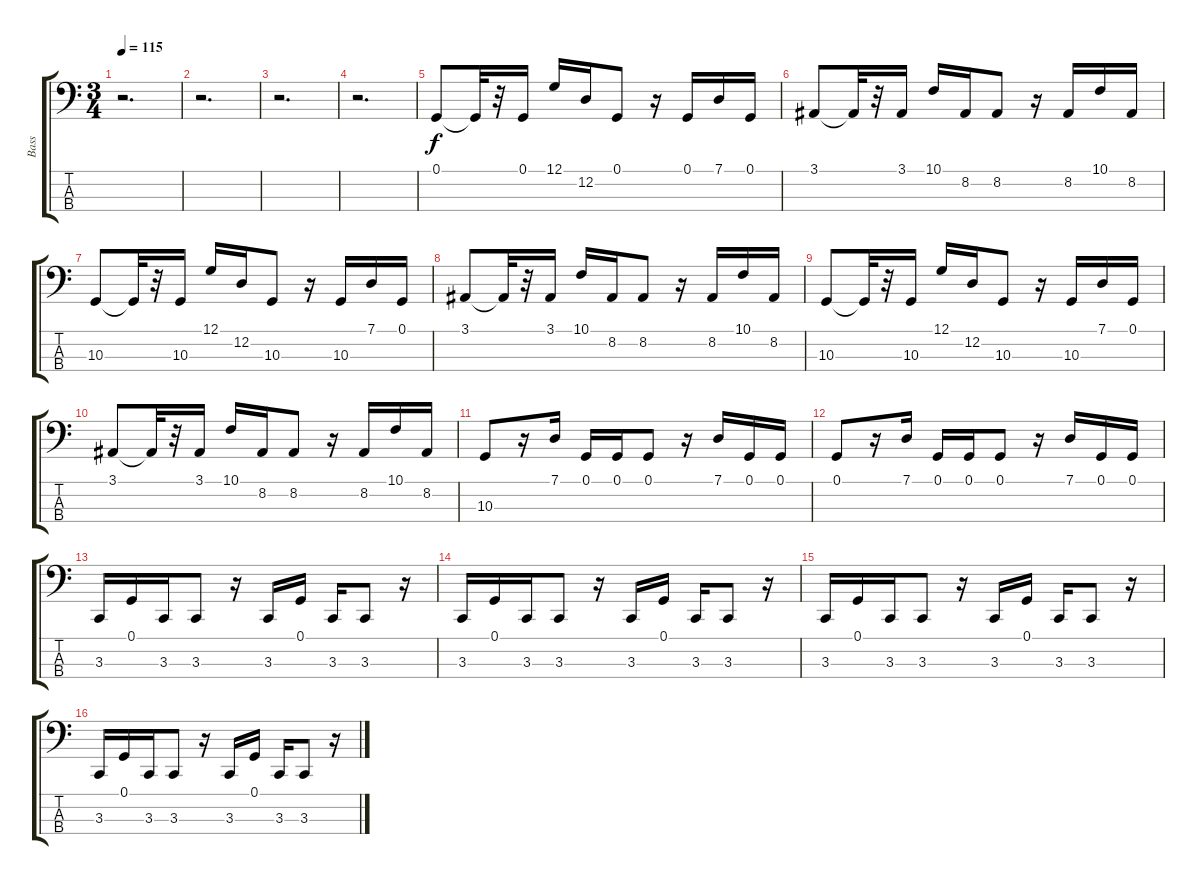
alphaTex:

\track ("Bass" "Bass") {instrument lead1square}
\staff {score tabs}
\tuning (G2 D2 A1 E1) {hide}
\ts (3 4)
\tempo 115
\clef f4
\ks c
r.2{d dy f instrument lead1square} |
r.2{d} |
r.2{d} |
r.2{d} |
0.1.8 0.1{t}.32 r.32 0.1.16 12.1.16 12.2.16 0.1.8 r.16 0.1.16 7.1.16 0.1.16 |
3.1.8 3.1{t}.32 r.32 3.1.16 10.1.16 8.2.16 8.2.8 r.16 8.2.16 10.1.16 8.2.16 |
10.3.8 10.3{t}.32 r.32 10.3.16 12.1.16 12.2.16 10.3.8 r.16 10.3.16 7.1.16 0.1.16 |
3.1.8 3.1{t}.32 r.32 3.1.16 10.1.16 8.2.16 8.2.8 r.16 8.2.16 10.1.16 8.2.16 |
10.3.8 10.3{t}.32 r.32 10.3.16 12.1.16 12.2.16 10.3.8 r.16 10.3.16 7.1.16 0.1.16 |
3.1.8 3.1{t}.32 r.32 3.1.16 10.1.16 8.2.16 8.2.8 r.16 8.2.16 10.1.16 8.2.16 |
10.3.8 r.16 7.1.16 0.1.16 0.1.16 0.1.8 r.16 7.1.16 0.1.16 0.1.16 |
0.1.8 r.16 7.1.16 0.1.16 0.1.16 0.1.8 r.16 7.1.16 0.1.16 0.1.16 |
3.3.16 0.1.16 3.3.16 3.3.8 r.16 3.3.16 0.1.16 3.3.16 3.3.8 r.16 |
3.3.16 0.1.16 3.3.16 3.3.8 r.16 3.3.16 0.1.16 3.3.16 3.3.8 r.16 |
3.3.16 0.1.16 3.3.16 3.3.8 r.16 3.3.16 0.1.16 3.3.16 3.3.8 r.16 |
3.3.16 0.1.16 3.3.16 3.3.8 r.16 3.3.16 0.1.16 3.3.16 3.3.8 r.16
